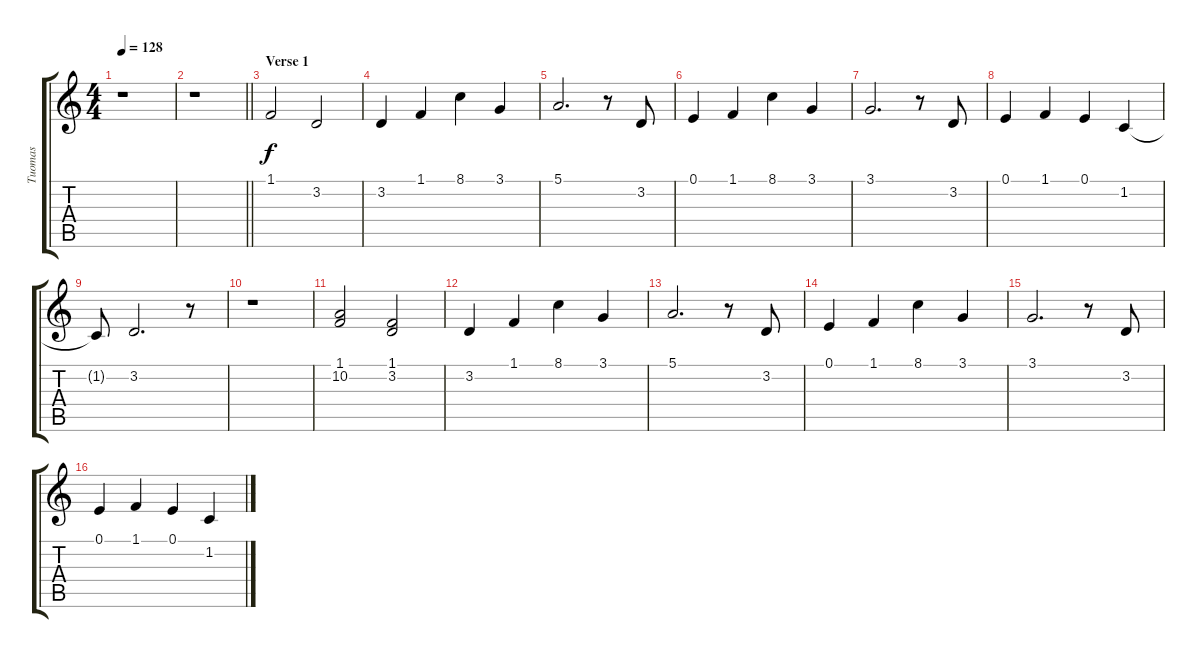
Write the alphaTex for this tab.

\track ("Tuomas" "Tuomas") {instrument acousticgrandpiano}
\staff {score tabs}
\tuning (E4 B3 G3 D3 A2 E2) {hide}
\ts (4 4)
\tempo 128
\clef g2
\ks c
r.1{dy f} |
\barLineRight lightlight
r.1 |
\section ("" "Verse 1")
1.1.2{volume 16} 3.2.2 |
3.2.4 1.1.4 8.1.4 3.1.4 |
5.1.2{d} r.8 3.2.8 |
0.1.4 1.1.4 8.1.4 3.1.4 |
3.1.2{d} r.8 3.2.8 |
0.1.4 1.1.4 0.1.4 1.2.4 |
1.2{t}.8 3.2.2{d} r.8 |
r.1 |
(1.1 10.2).2{volume 16} (1.1 3.2).2 |
3.2.4 1.1.4 8.1.4 3.1.4 |
5.1.2{d} r.8 3.2.8 |
0.1.4 1.1.4 8.1.4 3.1.4 |
3.1.2{d} r.8 3.2.8 |
0.1.4 1.1.4 0.1.4 1.2.4
